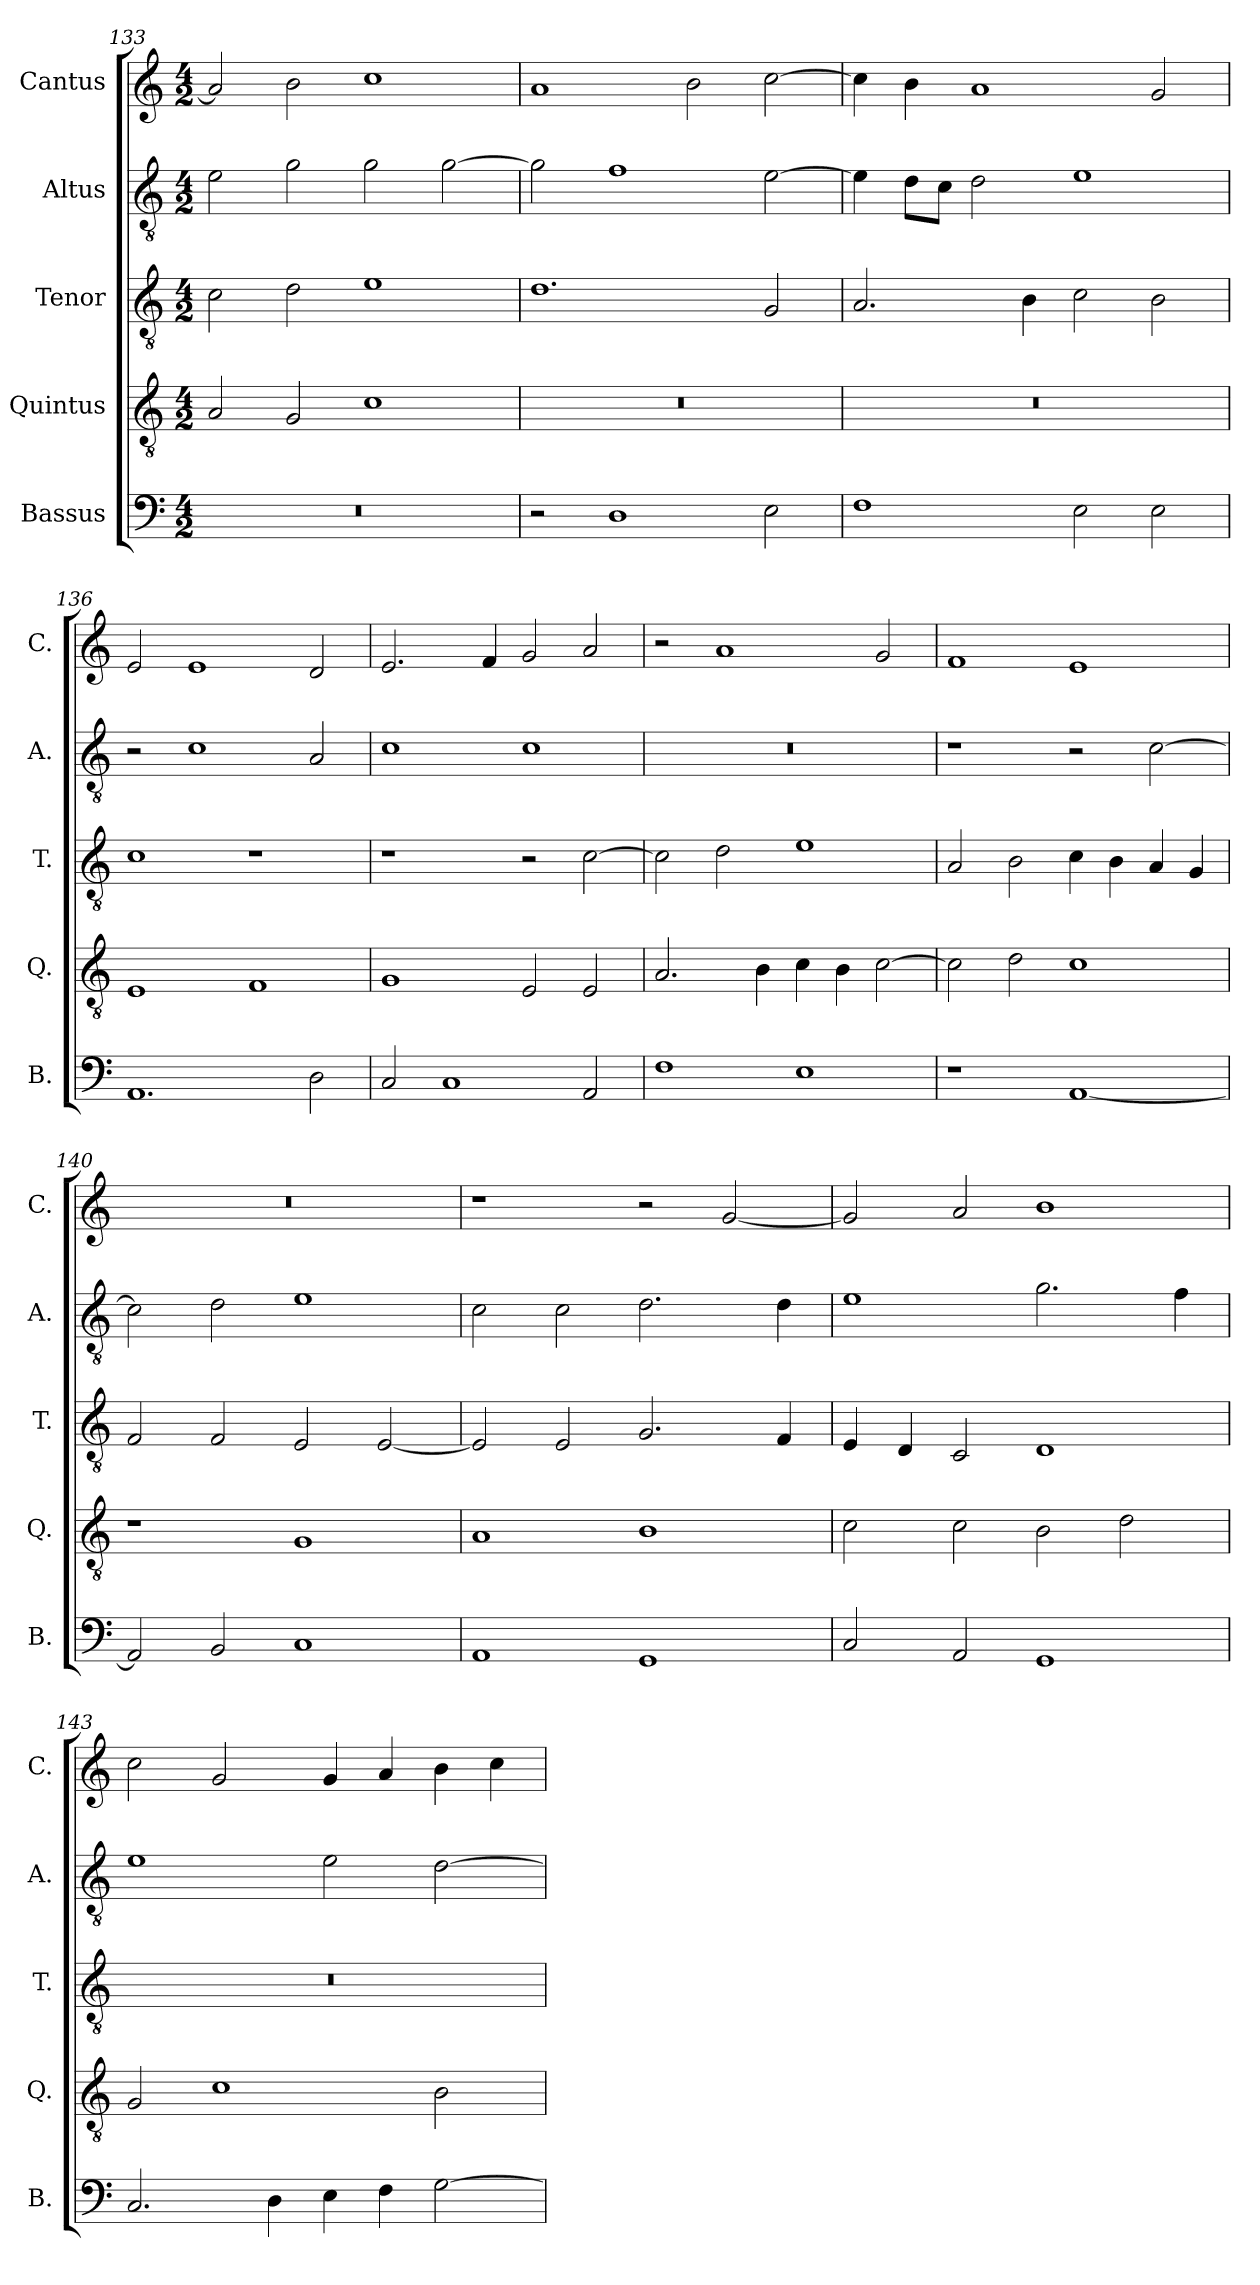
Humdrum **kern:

**kern	**kern	**kern	**kern	**kern
*part5	*part4	*part3	*part2	*part1
*staff5	*staff4	*staff3	*staff2	*staff1
*I"Bassus	*I"Quintus	*I"Tenor	*I"Altus	*I"Cantus
*I'B.	*I'Q.	*I'T.	*I'A.	*I'C.
*clefF4	*clefGv2	*clefGv2	*clefGv2	*clefG2
*k[]	*k[]	*k[]	*k[]	*k[]
*M4/2	*M4/2	*M4/2	*M4/2	*M4/2
=133	=133	=133	=133	=133
0r	2A/	2c\	2e\	2a/]
.	2G/	2d\	2g\	2b\
.	1c	1e	2g\	1cc
.	.	.	[2g\	.
=134	=134	=134	=134	=134
2r	0r	1.d	2g\]	1a
1D	.	.	1f	.
.	.	.	.	2b\
2E\	.	2G/	[2e\	[2cc\
=135	=135	=135	=135	=135
1F	0r	2.A/	4e\]	4cc\]
.	.	.	8d\L	4b\
.	.	.	8c\J	.
.	.	.	2d\	1a
.	.	4B\	.	.
2E\	.	2c\	1e	.
2E\	.	2B\	.	2g/
=136	=136	=136	=136	=136
1.AA	1E	1c	2r	2e/
.	.	.	1c	1e
.	1F	1r	.	.
2D\	.	.	2A/	2d/
=137	=137	=137	=137	=137
2C/	1G	1r	1c	2.e/
1C	.	.	.	.
.	.	.	.	4f/
.	2E/	2r	1c	2g/
2AA/	2E/	[2c\	.	2a/
=138	=138	=138	=138	=138
1F	2.A/	2c\]	0r	2r
.	.	2d\	.	1a
.	4B\	.	.	.
1E	4c\	1e	.	.
.	4B\	.	.	.
.	[2c\	.	.	2g/
=139	=139	=139	=139	=139
1r	2c\]	2A/	1r	1f
.	2d\	2B\	.	.
[1AA	1c	4c\	2r	1e
.	.	4B\	.	.
.	.	4A/	[2c\	.
.	.	4G/	.	.
=140	=140	=140	=140	=140
2AA/]	1r	2F/	2c\]	0r
2BB/	.	2F/	2d\	.
1C	1G	2E/	1e	.
.	.	[2E/	.	.
=141	=141	=141	=141	=141
1AA	1A	2E/]	2c\	1r
.	.	2E/	2c\	.
1GG	1B	2.G/	2.d\	2r
.	.	.	.	[2g/
.	.	4F/	4d\	.
=142	=142	=142	=142	=142
2C/	2c\	4E/	1e	2g/]
.	.	4D/	.	.
2AA/	2c\	2C/	.	2a/
1GG	2B\	1D	2.g\	1b
.	2d\	.	.	.
.	.	.	4f\	.
=143	=143	=143	=143	=143
2.C/	2G/	0r	1e	2cc\
.	1c	.	.	2g/
4D\	.	.	.	.
4E\	.	.	2e\	4g/
4F\	.	.	.	4a/
[2G\	2B\	.	[2d\	4b\
.	.	.	.	4cc\
=	=	=	=	=
*-	*-	*-	*-	*-
